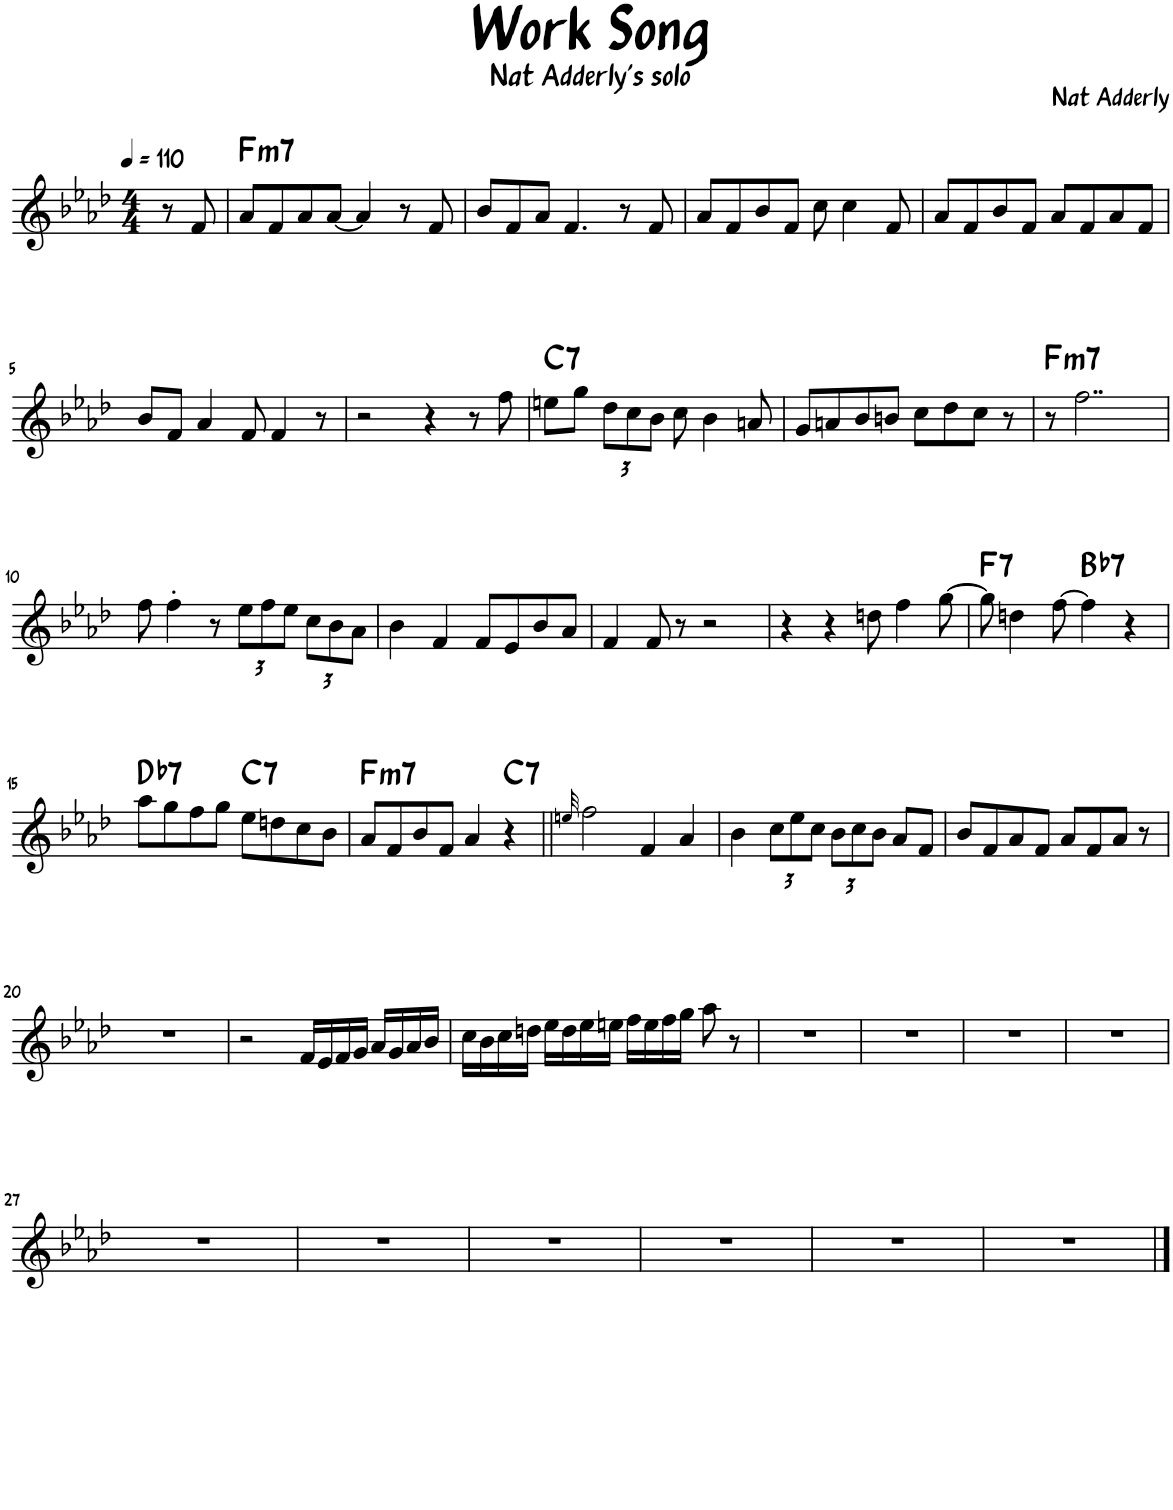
**kern	**harte
*part1	*part1
*staff1	*
*I"Piano	*
*I'Pno.	*
*clefG2	*
*k[b-e-a-d-]	*
*M4/4	*
*MM110	*
=	=
8r	.
8f/	.
=1	=1
!	!LO:H:kt=m7
8a-/L	F:min7
8f/	.
8a-/	.
[8a-/J	.
4a-/]	.
8r	.
8f/	.
=2	=2
8b-/L	.
8f/	.
8a-/J	.
4.f/	.
8r	.
8f/	.
=3	=3
8a-/L	.
8f/	.
8b-/	.
8f/J	.
8cc\	.
4cc\	.
8f/	.
=4	=4
8a-/L	.
8f/	.
8b-/	.
8f/J	.
8a-/L	.
8f/	.
8a-/	.
8f/J	.
!!LO:LB:g=z
=5	=5
8b-/L	.
8f/J	.
4a-/	.
8f/	.
4f/	.
8r	.
=6	=6
2r	.
4r	.
8r	.
8ff\	.
=7	=7
!	!LO:H:kt=7
8een\L	C:7
8gg\J	.
*Xbrackettup	*
12dd-\L	.
12cc\	.
12b-\J	.
8cc\	.
4b-\	.
8an/	.
=8	=8
8g/L	.
8an/	.
8b-/	.
8bn/J	.
8cc\L	.
8dd-\	.
8cc\J	.
8r	.
=9	=9
!	!LO:H:kt=m7
8r	F:min7
2..ff\	.
!!LO:LB:g=z
=10	=10
8ff\	.
4ff'\	.
8r	.
12ee-\L	.
12ff\	.
12ee-\J	.
12cc\L	.
12b-\	.
12a-\J	.
=11	=11
4b-\	.
4f/	.
8f/L	.
8e-/	.
8b-/	.
8a-/J	.
=12	=12
4f/	.
8f/	.
8r	.
2r	.
=13	=13
4r	.
4r	.
8ddn\	.
4ff\	.
[8gg\	.
=14	=14
!	!LO:H:kt=7
8gg\]	F:7
4ddn\	.
[8ff\	.
!	!LO:H:kt=7
4ff\]	Bb:7
4r	.
!!LO:LB:g=z
=15	=15
!	!LO:H:kt=7
8aa-\L	Db:7
8gg\	.
8ff\	.
8gg\J	.
!	!LO:H:kt=7
8ee-\L	C:7
8ddn\	.
8cc\	.
8b-\J	.
=16	=16
!	!LO:H:kt=m7
8a-/L	F:min7
8f/	.
8b-/	.
8f/J	.
4a-/	.
!	!LO:H:kt=7
4r	C:7
=17||	=17||
32qeen/	.
2ff\	.
4f/	.
4a-/	.
=18	=18
4b-\	.
12cc\L	.
12ee-\	.
12cc\J	.
12b-\L	.
12cc\	.
12b-\J	.
8a-/L	.
8f/J	.
=19	=19
8b-/L	.
8f/	.
8a-/	.
8f/J	.
8a-/L	.
8f/	.
8a-/J	.
8r	.
!!LO:LB:g=z
=20	=20
1r	.
=21	=21
2r	.
16f/LL	.
16e-/	.
16f/	.
16g/JJ	.
16a-/LL	.
16g/	.
16a-/	.
16b-/JJ	.
=22	=22
16cc\LL	.
16b-\	.
16cc\	.
16ddn\JJ	.
16ee-\LL	.
16dd\	.
16ee-\	.
16een\JJ	.
16ff\LL	.
16ee\	.
16ff\	.
16gg\JJ	.
8aa-\	.
8r	.
=23	=23
1r	.
=24	=24
1r	.
=25	=25
1r	.
=26	=26
1r	.
!!LO:LB:g=z
=27	=27
1r	.
=28	=28
1r	.
=29	=29
1r	.
=30	=30
1r	.
=31	=31
1r	.
=32	=32
1r	.
==	==
*-	*-
